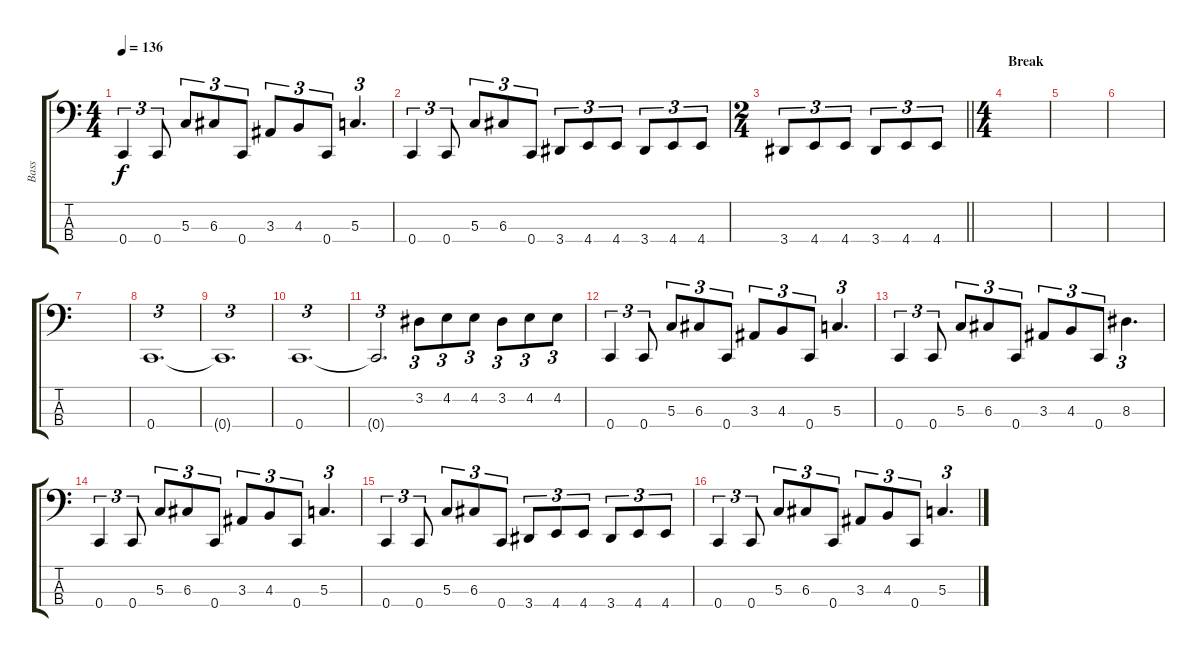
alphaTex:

\track ("Bass" "Bass") {instrument electricbassfinger}
\staff {score tabs}
\tuning (F2 C2 G1 C1) {hide}
\ts (4 4)
\tempo 136
\clef f4
\ks c
0.4.4{tu (3 2) dy f} 0.4.8{tu (3 2)} 5.3.8{tu (3 2)} 6.3.8{tu (3 2)} 0.4.8{tu (3 2)} 3.3.8{tu (3 2)} 4.3.8{tu (3 2)} 0.4.8{tu (3 2)} 5.3.4{d tu (3 2)} |
0.4.4{tu (3 2)} 0.4.8{tu (3 2)} 5.3.8{tu (3 2)} 6.3.8{tu (3 2)} 0.4.8{tu (3 2)} 3.4.8{tu (3 2)} 4.4.8{tu (3 2)} 4.4.8{tu (3 2)} 3.4.8{tu (3 2)} 4.4.8{tu (3 2)} 4.4.8{tu (3 2)} |
\ts (2 4)
\barLineRight lightlight
3.4.8{tu (3 2)} 4.4.8{tu (3 2)} 4.4.8{tu (3 2)} 3.4.8{tu (3 2)} 4.4.8{tu (3 2)} 4.4.8{tu (3 2)} |
\ts (4 4)
\section ("" "Break")
|
|
|
|
0.4.1{d tu (3 2)} |
0.4{t}.1{d tu (3 2)} |
0.4.1{d tu (3 2)} |
0.4{t}.2{d tu (3 2)} 3.2.8{tu (3 2)} 4.2.8{tu (3 2)} 4.2.8{tu (3 2)} 3.2.8{tu (3 2)} 4.2.8{tu (3 2)} 4.2.8{tu (3 2)} |
0.4.4{tu (3 2)} 0.4.8{tu (3 2)} 5.3.8{tu (3 2)} 6.3.8{tu (3 2)} 0.4.8{tu (3 2)} 3.3.8{tu (3 2)} 4.3.8{tu (3 2)} 0.4.8{tu (3 2)} 5.3.4{d tu (3 2)} |
0.4.4{tu (3 2)} 0.4.8{tu (3 2)} 5.3.8{tu (3 2)} 6.3.8{tu (3 2)} 0.4.8{tu (3 2)} 3.3.8{tu (3 2)} 4.3.8{tu (3 2)} 0.4.8{tu (3 2)} 8.3.4{d tu (3 2)} |
0.4.4{tu (3 2)} 0.4.8{tu (3 2)} 5.3.8{tu (3 2)} 6.3.8{tu (3 2)} 0.4.8{tu (3 2)} 3.3.8{tu (3 2)} 4.3.8{tu (3 2)} 0.4.8{tu (3 2)} 5.3.4{d tu (3 2)} |
0.4.4{tu (3 2)} 0.4.8{tu (3 2)} 5.3.8{tu (3 2)} 6.3.8{tu (3 2)} 0.4.8{tu (3 2)} 3.4.8{tu (3 2)} 4.4.8{tu (3 2)} 4.4.8{tu (3 2)} 3.4.8{tu (3 2)} 4.4.8{tu (3 2)} 4.4.8{tu (3 2)} |
0.4.4{tu (3 2)} 0.4.8{tu (3 2)} 5.3.8{tu (3 2)} 6.3.8{tu (3 2)} 0.4.8{tu (3 2)} 3.3.8{tu (3 2)} 4.3.8{tu (3 2)} 0.4.8{tu (3 2)} 5.3.4{d tu (3 2)}
